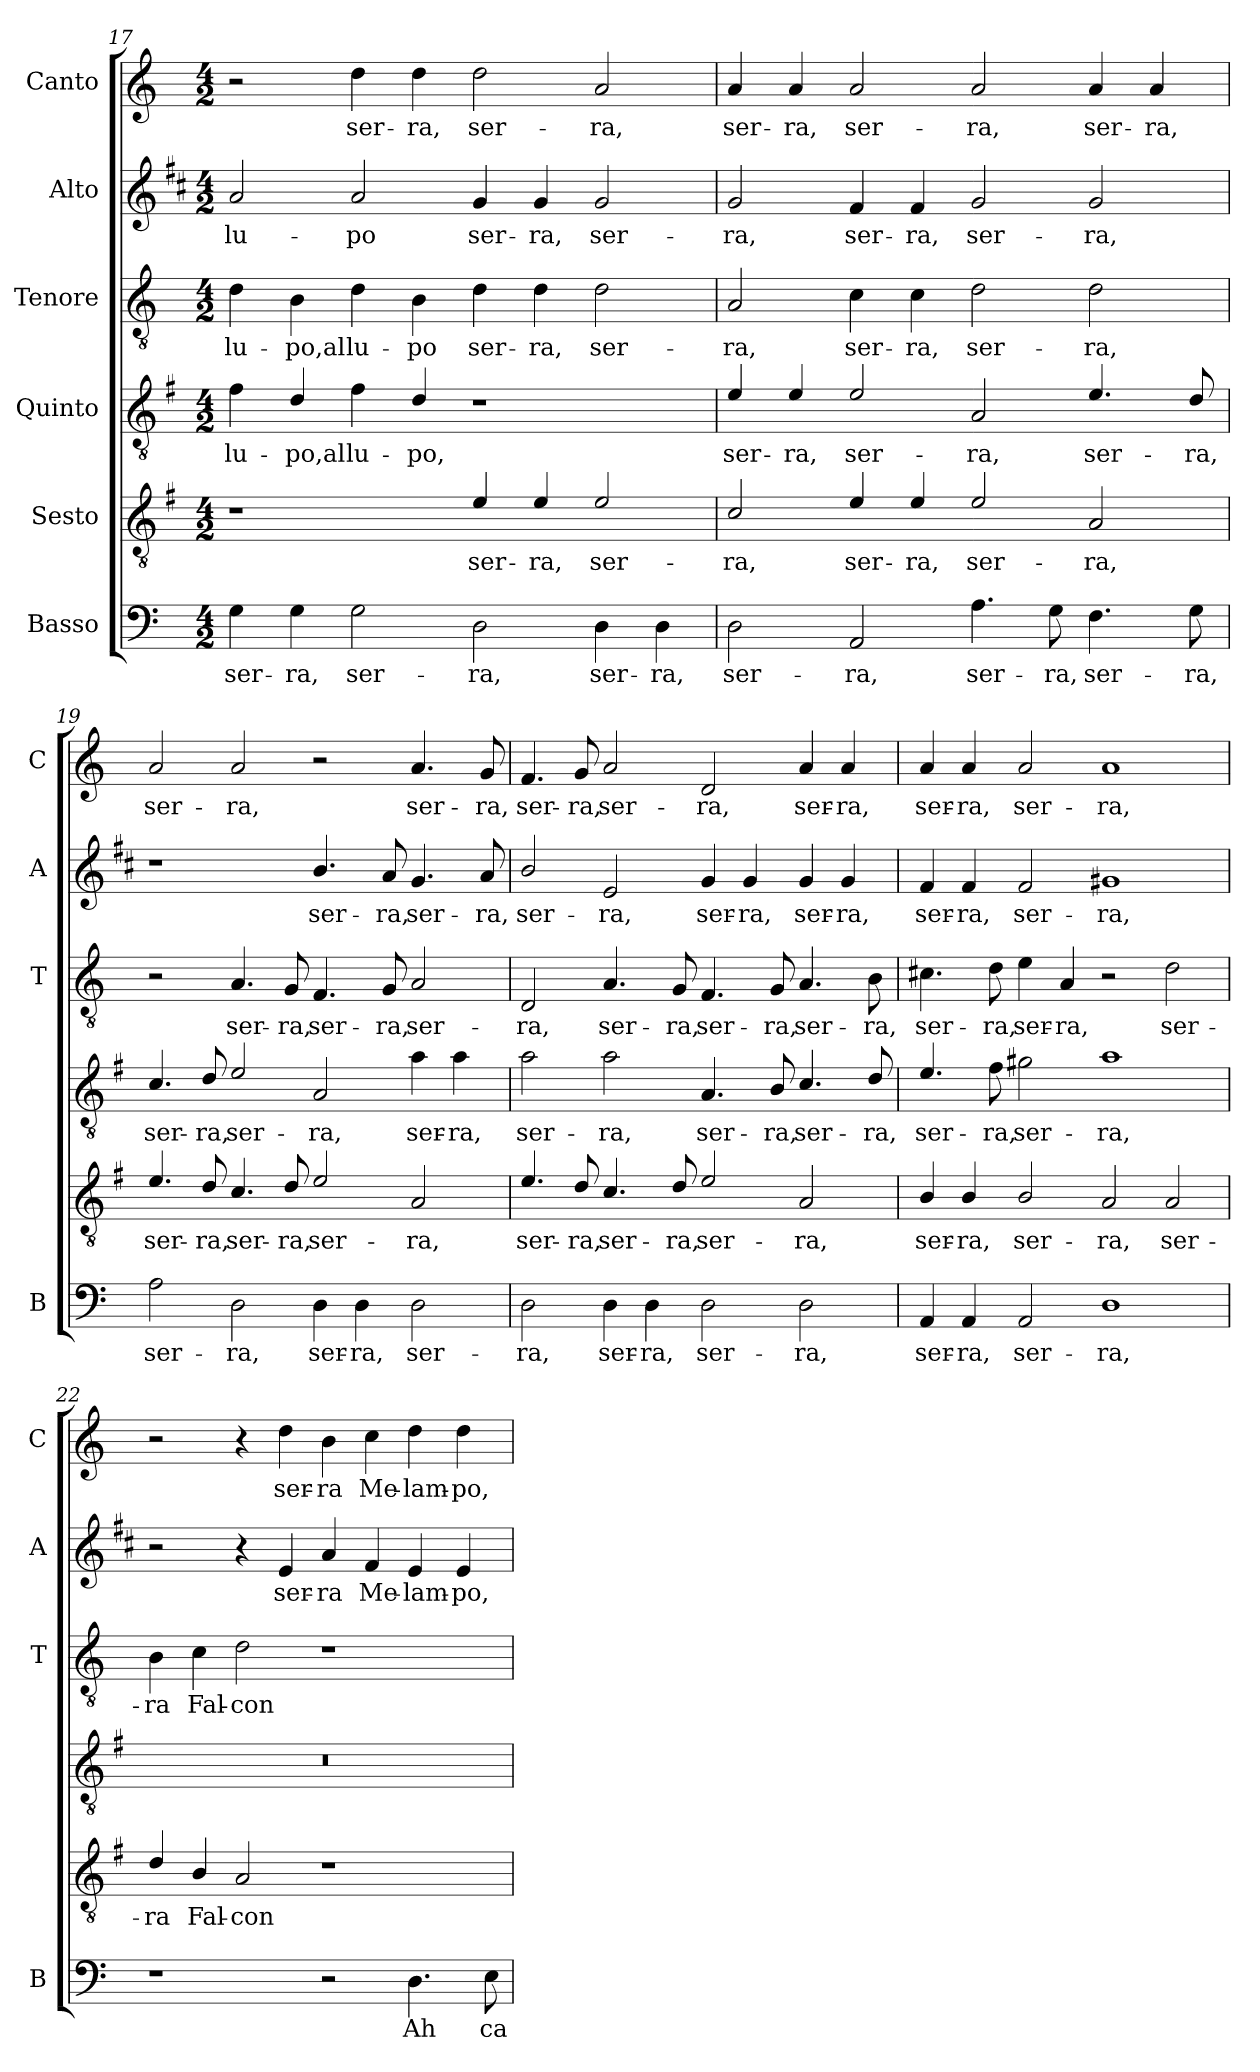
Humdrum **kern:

**kern	**text	**kern	**text	**kern	**text	**kern	**text	**kern	**text	**kern	**text
*part6	*part6	*part5	*part5	*part4	*part4	*part3	*part3	*part2	*part2	*part1	*part1
*staff6	*staff6	*staff5	*staff5	*staff4	*staff4	*staff3	*staff3	*staff2	*staff2	*staff1	*staff1
*I"Basso	*	*I"Sesto	*	*I"Quinto	*	*I"Tenore	*	*I"Alto	*	*I"Canto	*
*I'B	*	*	*	*	*	*I'T	*	*I'A	*	*I'C	*
*clefF4	*	*clefGv2	*	*clefGv2	*	*clefGv2	*	*clefG2	*	*clefG2	*
*	*	*ITrd4c7	*	*ITrd4c7	*	*	*	*ITrd1c2	*	*	*
*k[]	*	*k[]	*	*k[]	*	*k[]	*	*k[]	*	*k[]	*
*C:	*	*C:	*	*C:	*	*C:	*	*C:	*	*C:	*
*M4/2	*	*M4/2	*	*M4/2	*	*M4/2	*	*M4/2	*	*M4/2	*
=17	=17	=17	=17	=17	=17	=17	=17	=17	=17	=17	=17
!	!LO:LY:b	!	!	!	!LO:LY:b	!	!LO:LY:b	!	!LO:LY:b	!	!
4G\	ser-	1r	.	4B\	lu-	4d\	lu-	2g/	lu-	2r	.
!	!LO:LY:b	!	!	!	!LO:LY:b	!	!LO:LY:b	!	!	!	!
4G\	-ra,	.	.	4G/	-po,al	4B\	-po,al	.	.	.	.
!	!LO:LY:b	!	!	!	!LO:LY:b	!	!LO:LY:b	!	!LO:LY:b	!	!LO:LY:b
2G\	ser-	.	.	4B\	lu-	4d\	lu-	2g/	-po	4dd\	ser-
!	!	!	!	!	!LO:LY:b	!	!LO:LY:b	!	!	!	!LO:LY:b
.	.	.	.	4G/	-po,	4B\	-po	.	.	4dd\	-ra,
!	!LO:LY:b	!	!LO:LY:b	!	!	!	!LO:LY:b	!	!LO:LY:b	!	!LO:LY:b
2D\	-ra,	4A/	ser-	1r	.	4d\	ser-	4f/	ser-	2dd\	ser-
!	!	!	!LO:LY:b	!	!	!	!LO:LY:b	!	!LO:LY:b	!	!
.	.	4A/	-ra,	.	.	4d\	-ra,	4f/	-ra,	.	.
!	!LO:LY:b	!	!LO:LY:b	!	!	!	!LO:LY:b	!	!LO:LY:b	!	!LO:LY:b
4D\	ser-	2A/	ser-	.	.	2d\	ser-	2f/	ser-	2a/	-ra,
!	!LO:LY:b	!	!	!	!	!	!	!	!	!	!
4D\	-ra,	.	.	.	.	.	.	.	.	.	.
=18	=18	=18	=18	=18	=18	=18	=18	=18	=18	=18	=18
!	!LO:LY:b	!	!LO:LY:b	!	!LO:LY:b	!	!LO:LY:b	!	!LO:LY:b	!	!LO:LY:b
2D\	ser-	2F/	-ra,	4A/	ser-	2A/	-ra,	2f/	-ra,	4a/	ser-
!	!	!	!	!	!LO:LY:b	!	!	!	!	!	!LO:LY:b
.	.	.	.	4A/	-ra,	.	.	.	.	4a/	-ra,
!	!LO:LY:b	!	!LO:LY:b	!	!LO:LY:b	!	!LO:LY:b	!	!LO:LY:b	!	!LO:LY:b
2AA/	-ra,	4A/	ser-	2A/	ser-	4c\	ser-	4e/	ser-	2a/	ser-
!	!	!	!LO:LY:b	!	!	!	!LO:LY:b	!	!LO:LY:b	!	!
.	.	4A/	-ra,	.	.	4c\	-ra,	4e/	-ra,	.	.
!	!LO:LY:b	!	!LO:LY:b	!	!LO:LY:b	!	!LO:LY:b	!	!LO:LY:b	!	!LO:LY:b
4.A\	ser-	2A/	ser-	2D/	-ra,	2d\	ser-	2f/	ser-	2a/	-ra,
!	!LO:LY:b	!	!	!	!	!	!	!	!	!	!
8G\	-ra,	.	.	.	.	.	.	.	.	.	.
!	!LO:LY:b	!	!LO:LY:b	!	!LO:LY:b	!	!LO:LY:b	!	!LO:LY:b	!	!LO:LY:b
4.F\	ser-	2D/	-ra,	4.A/	ser-	2d\	-ra,	2f/	-ra,	4a/	ser-
!	!	!	!	!	!	!	!	!	!	!	!LO:LY:b
.	.	.	.	.	.	.	.	.	.	4a/	-ra,
!	!LO:LY:b	!	!	!	!LO:LY:b	!	!	!	!	!	!
8G\	-ra,	.	.	8G/	-ra,	.	.	.	.	.	.
!!LO:LB:g=z
=19	=19	=19	=19	=19	=19	=19	=19	=19	=19	=19	=19
!	!LO:LY:b	!	!LO:LY:b	!	!LO:LY:b	!	!	!	!	!	!LO:LY:b
2A\	ser-	4.A/	ser-	4.F/	ser-	2r	.	1r	.	2a/	ser-
!	!	!	!LO:LY:b	!	!LO:LY:b	!	!	!	!	!	!
.	.	8G/	-ra,	8G/	-ra,	.	.	.	.	.	.
!	!LO:LY:b	!	!LO:LY:b	!	!LO:LY:b	!	!LO:LY:b	!	!	!	!LO:LY:b
2D\	-ra,	4.F/	ser-	2A/	ser-	4.A/	ser-	.	.	2a/	-ra,
!	!	!	!LO:LY:b	!	!	!	!LO:LY:b	!	!	!	!
.	.	8G/	-ra,	.	.	8G/	-ra,	.	.	.	.
!	!LO:LY:b	!	!LO:LY:b	!	!LO:LY:b	!	!LO:LY:b	!	!LO:LY:b	!	!
4D\	ser-	2A/	ser-	2D/	-ra,	4.F/	ser-	4.a/	ser-	2r	.
!	!LO:LY:b	!	!	!	!	!	!	!	!	!	!
4D\	-ra,	.	.	.	.	.	.	.	.	.	.
!	!	!	!	!	!	!	!LO:LY:b	!	!LO:LY:b	!	!
.	.	.	.	.	.	8G/	-ra,	8g/	-ra,	.	.
!	!LO:LY:b	!	!LO:LY:b	!	!LO:LY:b	!	!LO:LY:b	!	!LO:LY:b	!	!LO:LY:b
2D\	ser-	2D/	-ra,	4d\	ser-	2A/	ser-	4.f/	ser-	4.a/	ser-
!	!	!	!	!	!LO:LY:b	!	!	!	!	!	!
.	.	.	.	4d\	-ra,	.	.	.	.	.	.
!	!	!	!	!	!	!	!	!	!LO:LY:b	!	!LO:LY:b
.	.	.	.	.	.	.	.	8g/	-ra,	8g/	-ra,
=20	=20	=20	=20	=20	=20	=20	=20	=20	=20	=20	=20
!	!LO:LY:b	!	!LO:LY:b	!	!LO:LY:b	!	!LO:LY:b	!	!LO:LY:b	!	!LO:LY:b
2D\	-ra,	4.A/	ser-	2d\	ser-	2D/	-ra,	2a/	ser-	4.f/	ser-
!	!	!	!LO:LY:b	!	!	!	!	!	!	!	!LO:LY:b
.	.	8G/	-ra,	.	.	.	.	.	.	8g/	-ra,
!	!LO:LY:b	!	!LO:LY:b	!	!LO:LY:b	!	!LO:LY:b	!	!LO:LY:b	!	!LO:LY:b
4D\	ser-	4.F/	ser-	2d\	-ra,	4.A/	ser-	2d/	-ra,	2a/	ser-
!	!LO:LY:b	!	!	!	!	!	!	!	!	!	!
4D\	-ra,	.	.	.	.	.	.	.	.	.	.
!	!	!	!LO:LY:b	!	!	!	!LO:LY:b	!	!	!	!
.	.	8G/	-ra,	.	.	8G/	-ra,	.	.	.	.
!	!LO:LY:b	!	!LO:LY:b	!	!LO:LY:b	!	!LO:LY:b	!	!LO:LY:b	!	!LO:LY:b
2D\	ser-	2A/	ser-	4.D/	ser-	4.F/	ser-	4f/	ser-	2d/	-ra,
!	!	!	!	!	!	!	!	!	!LO:LY:b	!	!
.	.	.	.	.	.	.	.	4f/	-ra,	.	.
!	!	!	!	!	!LO:LY:b	!	!LO:LY:b	!	!	!	!
.	.	.	.	8E/	-ra,	8G/	-ra,	.	.	.	.
!	!LO:LY:b	!	!LO:LY:b	!	!LO:LY:b	!	!LO:LY:b	!	!LO:LY:b	!	!LO:LY:b
2D\	-ra,	2D/	-ra,	4.F/	ser-	4.A/	ser-	4f/	ser-	4a/	ser-
!	!	!	!	!	!	!	!	!	!LO:LY:b	!	!LO:LY:b
.	.	.	.	.	.	.	.	4f/	-ra,	4a/	-ra,
!	!	!	!	!	!LO:LY:b	!	!LO:LY:b	!	!	!	!
.	.	.	.	8G/	-ra,	8B\	-ra,	.	.	.	.
=21	=21	=21	=21	=21	=21	=21	=21	=21	=21	=21	=21
!	!LO:LY:b	!	!LO:LY:b	!	!LO:LY:b	!	!LO:LY:b	!	!LO:LY:b	!	!LO:LY:b
4AA/	ser-	4E/	ser-	4.A/	ser-	4.c#X\	ser-	4e/	ser-	4a/	ser-
!	!LO:LY:b	!	!LO:LY:b	!	!	!	!	!	!LO:LY:b	!	!LO:LY:b
4AA/	-ra,	4E/	-ra,	.	.	.	.	4e/	-ra,	4a/	-ra,
!	!	!	!	!	!LO:LY:b	!	!LO:LY:b	!	!	!	!
.	.	.	.	8B\	-ra,	8d\	-ra,	.	.	.	.
!	!LO:LY:b	!	!LO:LY:b	!	!LO:LY:b	!	!LO:LY:b	!	!LO:LY:b	!	!LO:LY:b
2AA/	ser-	2E/	ser-	2c#X\	ser-	4e\	ser-	2e/	ser-	2a/	ser-
!	!	!	!	!	!	!	!LO:LY:b	!	!	!	!
.	.	.	.	.	.	4A/	-ra,	.	.	.	.
!	!LO:LY:b	!	!LO:LY:b	!	!LO:LY:b	!	!	!	!LO:LY:b	!	!LO:LY:b
1D	-ra,	2D/	-ra,	1d	-ra,	2r	.	1f#X	-ra,	1a	-ra,
!	!	!	!LO:LY:b	!	!	!	!LO:LY:b	!	!	!	!
.	.	2D/	ser-	.	.	2d\	ser-	.	.	.	.
!!LO:LB:g=z
=22	=22	=22	=22	=22	=22	=22	=22	=22	=22	=22	=22
!	!	!	!LO:LY:b	!	!	!	!LO:LY:b	!	!	!	!
1r	.	4G/	-ra	0r	.	4B\	-ra	2r	.	2r	.
!	!	!	!LO:LY:b	!	!	!	!LO:LY:b	!	!	!	!
.	.	4E/	Fal-	.	.	4c\	Fal-	.	.	.	.
!	!	!	!LO:LY:b	!	!	!	!LO:LY:b	!	!	!	!
.	.	2D/	-con	.	.	2d\	-con	4r	.	4r	.
!	!	!	!	!	!	!	!	!	!LO:LY:b	!	!LO:LY:b
.	.	.	.	.	.	.	.	4d/	ser-	4dd\	ser-
!	!	!	!	!	!	!	!	!	!LO:LY:b	!	!LO:LY:b
2r	.	1r	.	.	.	1r	.	4g/	-ra	4b\	-ra
!	!	!	!	!	!	!	!	!	!LO:LY:b	!	!LO:LY:b
.	.	.	.	.	.	.	.	4e/	Me-	4cc\	Me-
!	!LO:LY:b	!	!	!	!	!	!	!	!LO:LY:b	!	!LO:LY:b
4.D\	Ah	.	.	.	.	.	.	4d/	-lam-	4dd\	-lam-
!	!	!	!	!	!	!	!	!	!LO:LY:b	!	!LO:LY:b
.	.	.	.	.	.	.	.	4d/	-po,	4dd\	-po,
!	!LO:LY:b	!	!	!	!	!	!	!	!	!	!
8E\	ca-	.	.	.	.	.	.	.	.	.	.
=	=	=	=	=	=	=	=	=	=	=	=
*-	*-	*-	*-	*-	*-	*-	*-	*-	*-	*-	*-
